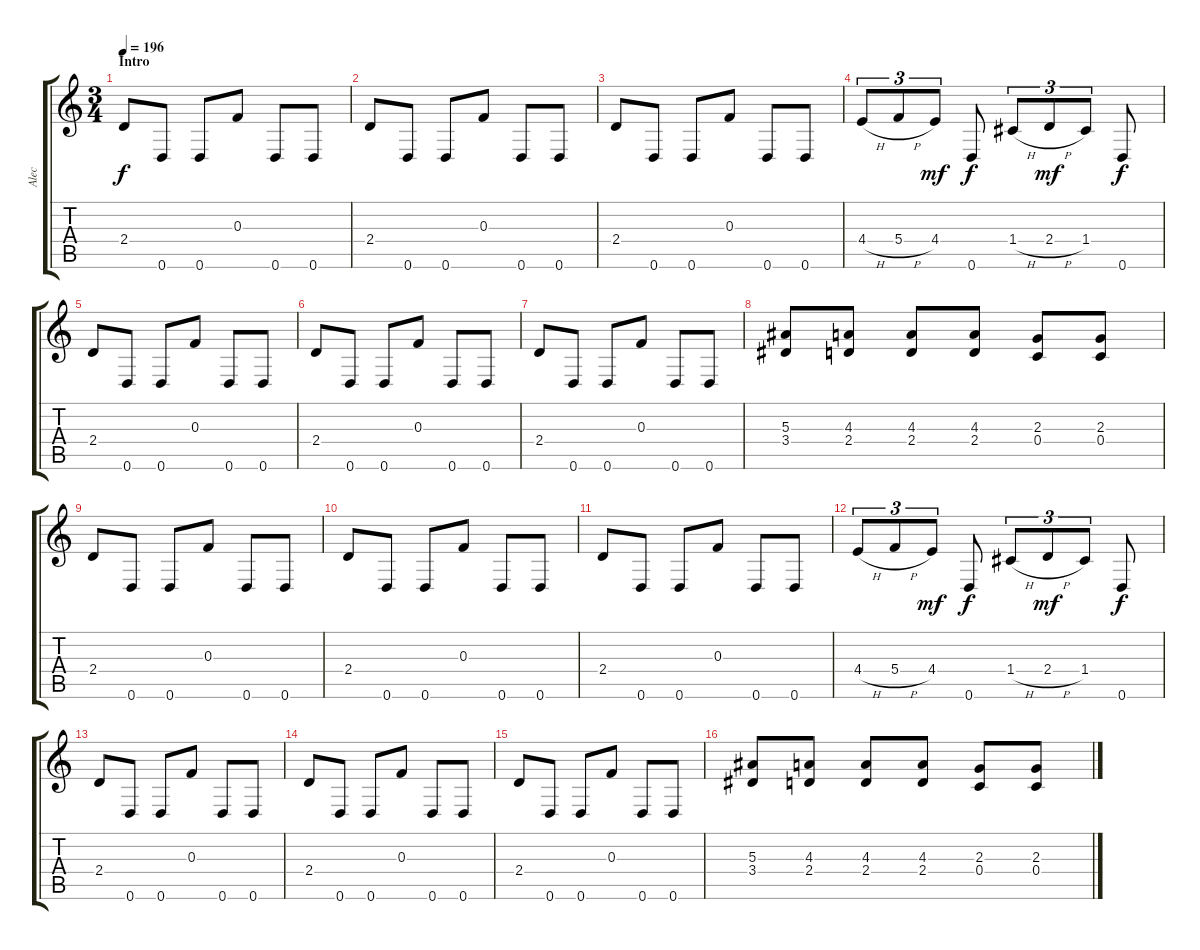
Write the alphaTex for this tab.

\track ("Alec" "Alec") {instrument distortionguitar}
\staff {score tabs}
\tuning (D4 A3 F3 C3 G2 D2) {hide}
\ts (3 4)
\section ("" "Intro")
\tempo 196
\clef g2
\ks c
2.4.8{dy f instrument distortionguitar} 0.6.8 0.6.8 0.3.8 0.6.8 0.6.8 |
2.4.8 0.6.8 0.6.8 0.3.8 0.6.8 0.6.8 |
2.4.8 0.6.8 0.6.8 0.3.8 0.6.8 0.6.8 |
4.4{h}.8{tu (3 2)} 5.4{h}.8{tu (3 2)} 4.4.8{tu (3 2) dy mf} 0.6.8{dy f} 1.4{h}.8{tu (3 2)} 2.4{h}.8{tu (3 2) dy mf} 1.4.8{tu (3 2)} 0.6.8{dy f} |
2.4.8 0.6.8 0.6.8 0.3.8 0.6.8 0.6.8 |
2.4.8 0.6.8 0.6.8 0.3.8 0.6.8 0.6.8 |
2.4.8 0.6.8 0.6.8 0.3.8 0.6.8 0.6.8 |
(5.3 3.4).8 (4.3 2.4).8 (4.3 2.4).8 (4.3 2.4).8 (2.3 0.4).8 (2.3 0.4).8 |
2.4.8 0.6.8 0.6.8 0.3.8 0.6.8 0.6.8 |
2.4.8 0.6.8 0.6.8 0.3.8 0.6.8 0.6.8 |
2.4.8 0.6.8 0.6.8 0.3.8 0.6.8 0.6.8 |
4.4{h}.8{tu (3 2)} 5.4{h}.8{tu (3 2)} 4.4.8{tu (3 2) dy mf} 0.6.8{dy f} 1.4{h}.8{tu (3 2)} 2.4{h}.8{tu (3 2) dy mf} 1.4.8{tu (3 2)} 0.6.8{dy f} |
2.4.8 0.6.8 0.6.8 0.3.8 0.6.8 0.6.8 |
2.4.8 0.6.8 0.6.8 0.3.8 0.6.8 0.6.8 |
2.4.8 0.6.8 0.6.8 0.3.8 0.6.8 0.6.8 |
(5.3 3.4).8 (4.3 2.4).8 (4.3 2.4).8 (4.3 2.4).8 (2.3 0.4).8 (2.3 0.4).8
